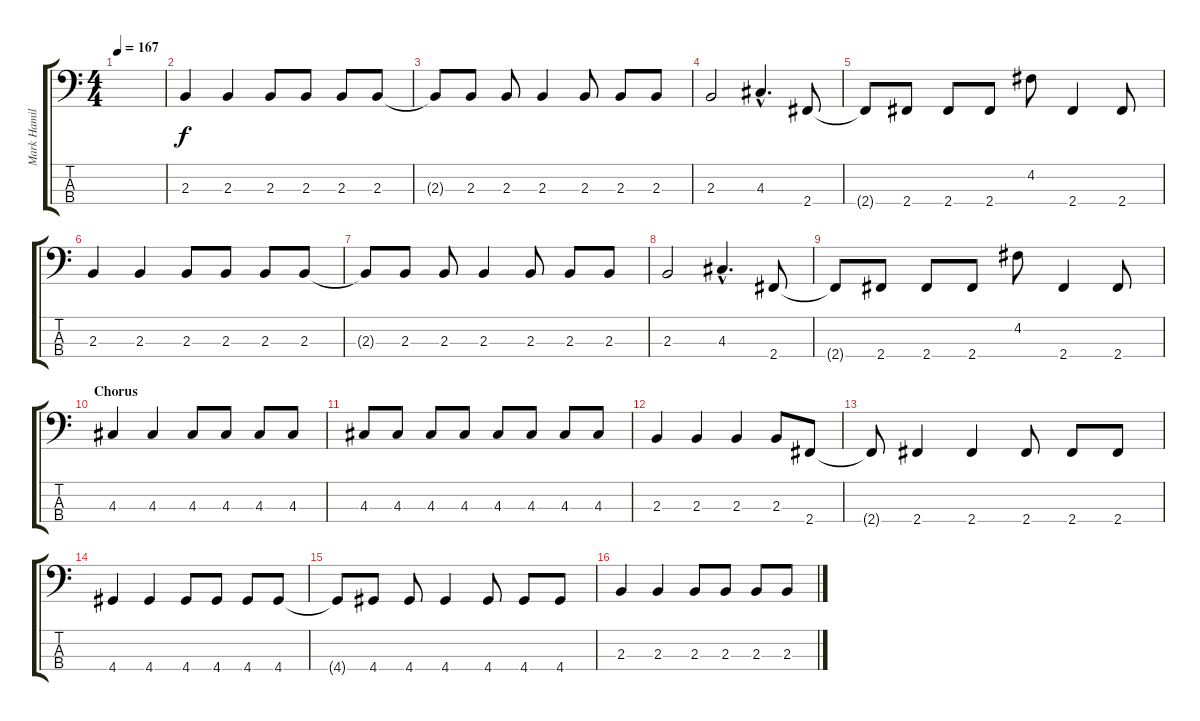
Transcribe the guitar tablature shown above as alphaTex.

\track ("Mark Hamilton" "Mark Hamil") {instrument electricbasspick}
\staff {score tabs}
\tuning (G2 D2 A1 E1) {hide}
\ts (4 4)
\tempo 167
\clef f4
\ks c
|
2.3.4 2.3.4 2.3.8 2.3.8 2.3.8 2.3.8 |
2.3{t}.8 2.3.8 2.3.8 2.3.4 2.3.8 2.3.8 2.3.8 |
2.3.2 4.3{hac}.4{d} 2.4.8 |
2.4{t}.8 2.4.8 2.4.8 2.4.8 4.2.8 2.4.4 2.4.8 |
2.3.4 2.3.4 2.3.8 2.3.8 2.3.8 2.3.8 |
2.3{t}.8 2.3.8 2.3.8 2.3.4 2.3.8 2.3.8 2.3.8 |
2.3.2 4.3{hac}.4{d} 2.4.8 |
2.4{t}.8 2.4.8 2.4.8 2.4.8 4.2.8 2.4.4 2.4.8 |
\section ("" "Chorus")
4.3.4 4.3.4 4.3.8 4.3.8 4.3.8 4.3.8 |
4.3.8 4.3.8 4.3.8 4.3.8 4.3.8 4.3.8 4.3.8 4.3.8 |
2.3.4 2.3.4 2.3.4 2.3.8 2.4.8 |
2.4{t}.8 2.4.4 2.4.4 2.4.8 2.4.8 2.4.8 |
4.4.4 4.4.4 4.4.8 4.4.8 4.4.8 4.4.8 |
4.4{t}.8 4.4.8 4.4.8 4.4.4 4.4.8 4.4.8 4.4.8 |
2.3.4 2.3.4 2.3.8 2.3.8 2.3.8 2.3.8
